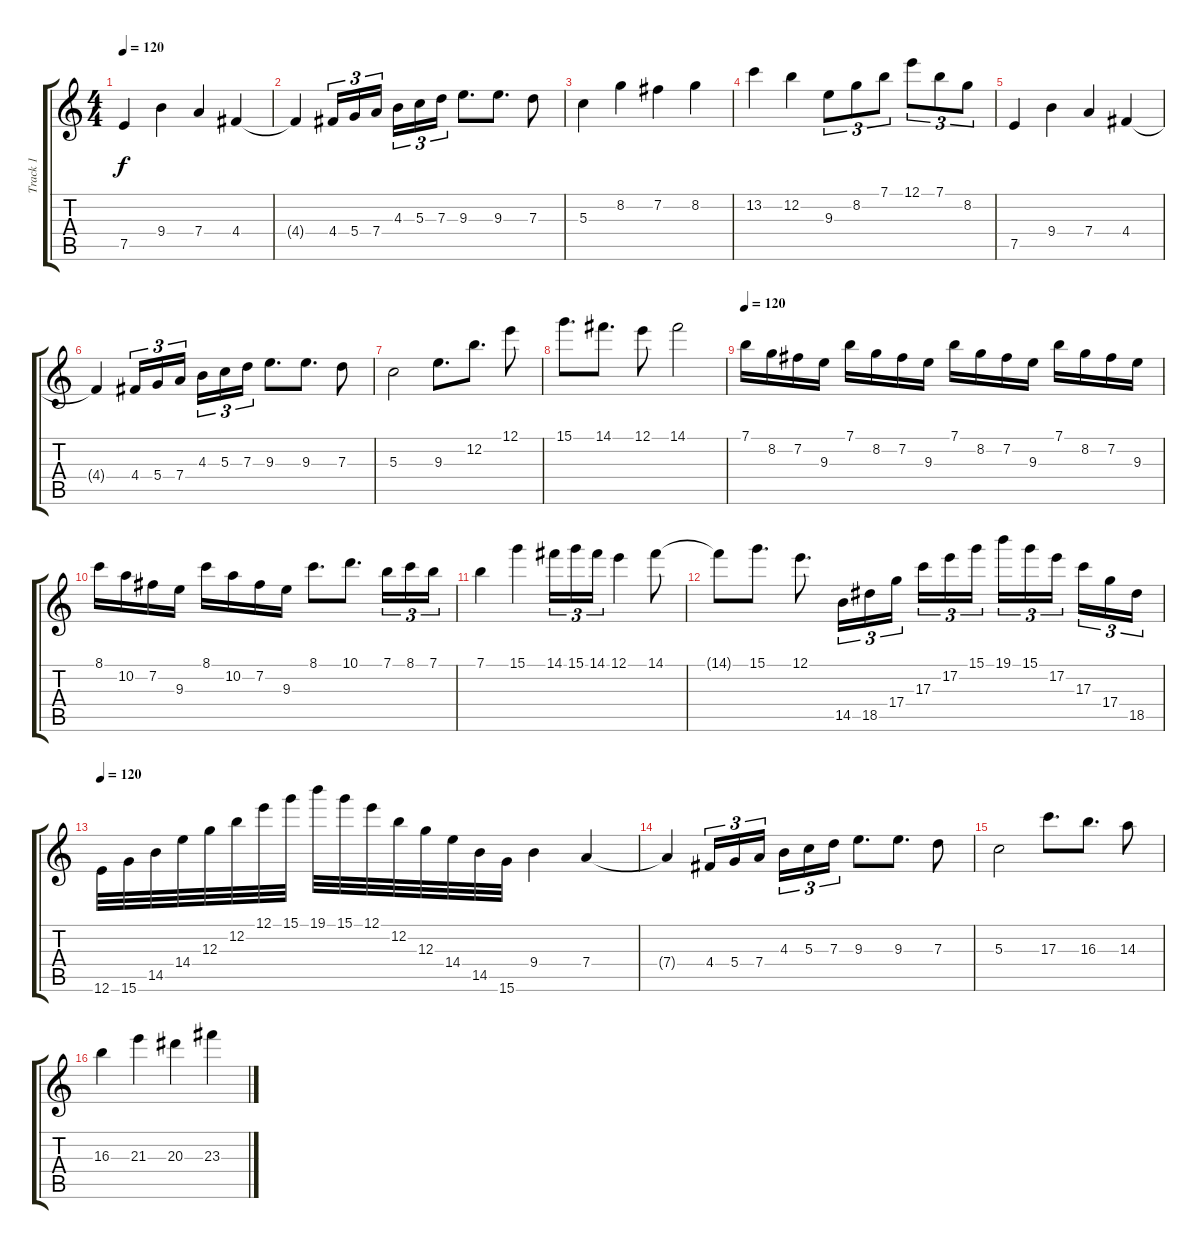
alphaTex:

\track ("Track 1" "Track 1") {instrument overdrivenguitar}
\staff {score tabs}
\tuning (E4 B3 G3 D3 A2 E2) {hide}
\ts (4 4)
\tempo 120
\clef g2
\ks c
7.5.4{dy f} 9.4.4 7.4.4 4.4.4 |
4.4{t}.4 4.4.16{tu (3 2)} 5.4.16{tu (3 2)} 7.4.16{tu (3 2) beam splitsecondary} 4.3.16{tu (3 2)} 5.3.16{tu (3 2)} 7.3.16{tu (3 2)} 9.3.8{d} 9.3.8{d} 7.3.8 |
5.3.4 8.2.4 7.2.4 8.2.4 |
13.2.4 12.2.4 9.3.8{tu (3 2)} 8.2.8{tu (3 2)} 7.1.8{tu (3 2)} 12.1.8{tu (3 2)} 7.1.8{tu (3 2)} 8.2.8{tu (3 2)} |
7.5.4 9.4.4 7.4.4 4.4.4 |
4.4{t}.4 4.4.16{tu (3 2)} 5.4.16{tu (3 2)} 7.4.16{tu (3 2) beam splitsecondary} 4.3.16{tu (3 2)} 5.3.16{tu (3 2)} 7.3.16{tu (3 2)} 9.3.8{d} 9.3.8{d} 7.3.8 |
5.3.2 9.3.8{d} 12.2.8{d} 12.1.8 |
15.1.8{d} 14.1.8{d} 12.1.8 14.1.2 |
\tempo 120
7.1.16 8.2.16 7.2.16 9.3.16 7.1.16 8.2.16 7.2.16 9.3.16 7.1.16 8.2.16 7.2.16 9.3.16 7.1.16 8.2.16 7.2.16 9.3.16 |
8.1.16 10.2.16 7.2.16 9.3.16 8.1.16 10.2.16 7.2.16 9.3.16 8.1.8{d} 10.1.8{d} 7.1.16{tu (3 2)} 8.1.16{tu (3 2)} 7.1.16{tu (3 2)} |
7.1.4 15.1.4 14.1.16{tu (3 2)} 15.1.16{tu (3 2)} 14.1.16{tu (3 2)} 12.1.4 14.1.8 |
14.1{t}.8 15.1.8{d} 12.1.8{d} 14.5.16{tu (3 2)} 18.5.16{tu (3 2)} 17.4.16{tu (3 2) beam splitsecondary} 17.3.16{tu (3 2)} 17.2.16{tu (3 2)} 15.1.16{tu (3 2)} 19.1.16{tu (3 2)} 15.1.16{tu (3 2)} 17.2.16{tu (3 2) beam splitsecondary} 17.3.16{tu (3 2)} 17.4.16{tu (3 2)} 18.5.16{tu (3 2)} |
\tempo 120
12.6.32 15.6.32 14.5.32 14.4.32 12.3.32 12.2.32 12.1.32 15.1.32 19.1.32 15.1.32 12.1.32 12.2.32 12.3.32 14.4.32 14.5.32 15.6.32 9.4.4 7.4.4 |
7.4{t}.4 4.4.16{tu (3 2)} 5.4.16{tu (3 2)} 7.4.16{tu (3 2) beam splitsecondary} 4.3.16{tu (3 2)} 5.3.16{tu (3 2)} 7.3.16{tu (3 2)} 9.3.8{d} 9.3.8{d} 7.3.8 |
5.3.2 17.3.8{d} 16.3.8{d} 14.3.8 |
16.3.4 21.3.4 20.3.4 23.3.4
